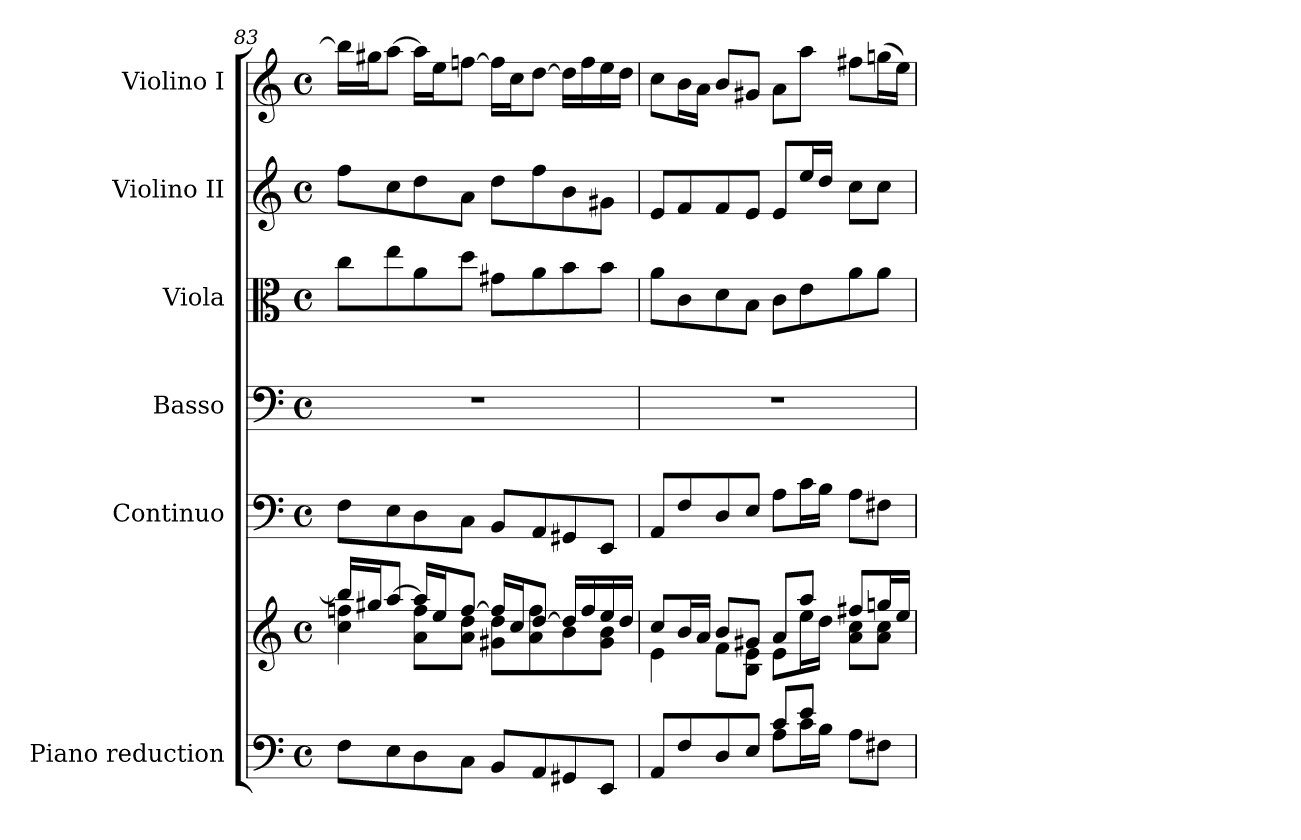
**kern	**kern	**kern	**kern	**kern	**kern	**kern
*part6	*part6	*part5	*part4	*part3	*part2	*part1
*staff7	*staff6	*staff5	*staff4	*staff3	*staff2	*staff1
*I"Piano reduction	*	*I"Continuo	*I"Basso	*I"Viola	*I"Violino II	*I"Violino I
*I'Pno	*	*	*	*I'Vla	*I'Vln	*I'Vln
*clefF4	*clefG2	*clefF4	*clefF4	*clefC3	*clefG2	*clefG2
*k[]	*k[]	*k[]	*k[]	*k[]	*k[]	*k[]
*M4/4	*M4/4	*M4/4	*M4/4	*M4/4	*M4/4	*M4/4
*met(c)	*met(c)	*met(c)	*met(c)	*met(c)	*met(c)	*met(c)
=83	=83	=83	=83	=83	=83	=83
*	*^	*	*	*	*	*
8F\L	16bb/LL]	4cc\ 4ffn\	8F\L	1r	8cc\L	8ff\L	16bb\LL]
.	16gg#X/J	.	.	.	.	.	16gg#X\J
8E\	[8aa/J	.	8E\	.	8ee\	8cc\	[8aa\J
8D\	16aa/LL]	8a\ 8ff\L	8D\	.	8a\	8dd\	16aa\LL]
.	16ee/J	.	.	.	.	.	16ee\J
8C\J	[8ff/J	8a\ 8dd\J	8C\J	.	8dd\J	8a\J	[8ffn\J
8BB/L	16ff/LL]	8g#X\ 8dd\L	8BB/L	.	8g#X\L	8dd\L	16ff\LL]
.	16cc/J	.	.	.	.	.	16cc\J
8AA/	[8dd/J	8a\ 8ff\	8AA/	.	8a\	8ff\	[8dd\J
8GG#X/	16dd/LL]	8b\	8GG#X/	.	8b\	8b\	16dd\LL]
.	16ff/	.	.	.	.	.	16ff\
8EE/J	16ee/	8g#\ 8b\J	8EE/J	.	8b\J	8g#X\J	16ee\
.	16dd/JJ	.	.	.	.	.	16dd\JJ
=84	=84	=84	=84	=84	=84	=84	=84
*^	*	*	*	*	*	*	*
2ryy	8AA/L	8cc/L	4e\	8AA/L	1r	8a\L	8e/L	8cc\L
.	8F/	16b/L	.	8F/	.	8c\	8f/	16b\L
.	.	16a/JJ	.	.	.	.	.	16a\JJ
.	8D/	8b/L	8f\L	8D/	.	8d\	8f/	8b/L
.	8E/J	8g#X/J	8B\ 8e\J	8E/J	.	8B\J	8e/J	8g#X/J
8c/L	8A\L	8a/L	8e\L	8A\L	.	8c\L	8e/L	8a\L
8e/J	16c\L	8aa/J	16ee\L	16c\L	.	8e\	16ee/L	8aa\J
.	16B\JJ	.	16dd\JJ	16B\JJ	.	.	16dd/JJ	.
4ryy	8A\L	8ff#X/L	8a\ 8cc\L	8A\L	.	8a\	8cc\L	8ff#X\L
.	8F#X\J	16ggn/L	8a\ 8cc\J	8F#X\J	.	8a\J	8cc\J	(>16ggn\L
.	.	16ee/JJ	.	.	.	.	.	16ee\JJ)
*v	*v	*	*	*	*	*	*	*
*	*v	*v	*	*	*	*	*
=	=	=	=	=	=	=
*-	*-	*-	*-	*-	*-	*-
